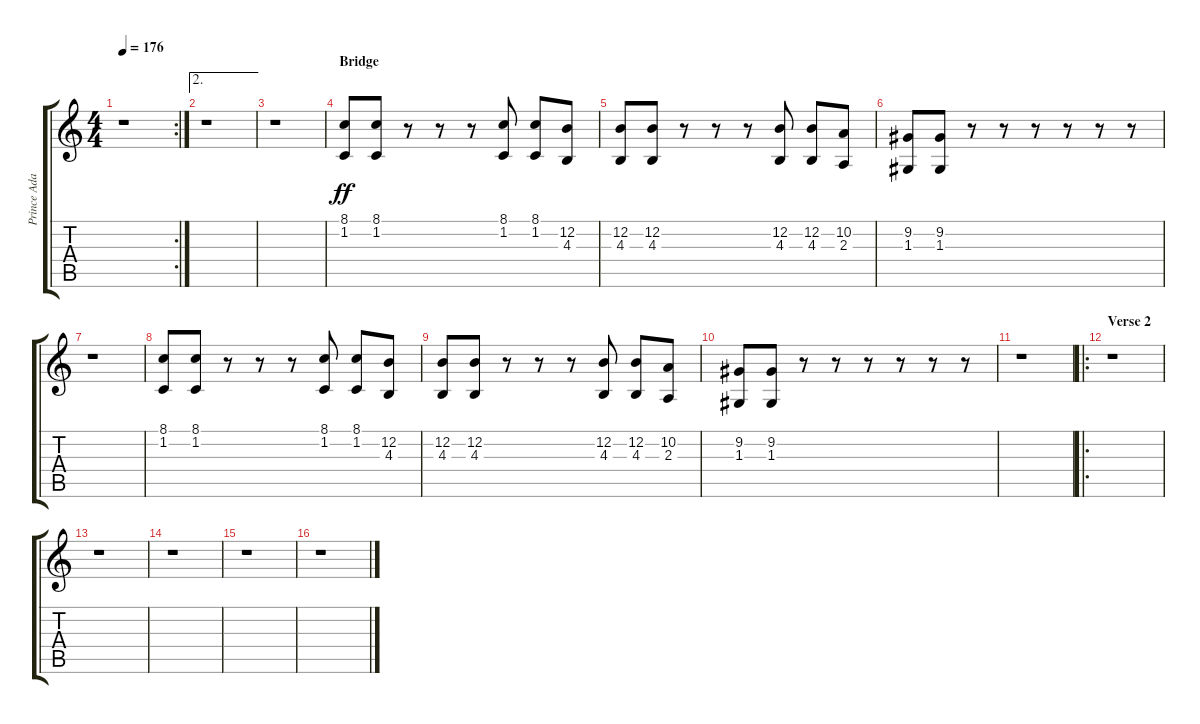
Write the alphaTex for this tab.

\track ("Prince Adam/Catboy" "Prince Ada") {instrument trumpet}
\staff {score tabs}
\tuning (E4 B3 G3 D3 A2 E2) {hide}
\rc 2
\ts (4 4)
\tempo 176
\clef g2
\ks c
r.1{dy f} |
\ae 2
r.1 |
r.1 |
\section ("" "Bridge")
(8.1 1.2).8{dy ff} (8.1 1.2).8 r.8 r.8 r.8 (8.1 1.2).8 (8.1 1.2).8 (12.2 4.3).8 |
(12.2 4.3).8 (12.2 4.3).8 r.8 r.8 r.8 (12.2 4.3).8 (12.2 4.3).8 (10.2 2.3).8 |
(9.2 1.3).8 (9.2 1.3).8 r.8 r.8 r.8 r.8 r.8 r.8 |
r.1 |
(8.1 1.2).8 (8.1 1.2).8 r.8 r.8 r.8 (8.1 1.2).8 (8.1 1.2).8 (12.2 4.3).8 |
(12.2 4.3).8 (12.2 4.3).8 r.8 r.8 r.8 (12.2 4.3).8 (12.2 4.3).8 (10.2 2.3).8 |
(9.2 1.3).8 (9.2 1.3).8 r.8 r.8 r.8 r.8 r.8 r.8 |
r.1 |
\ro
\section ("" "Verse 2")
r.1 |
r.1 |
r.1 |
r.1 |
r.1
